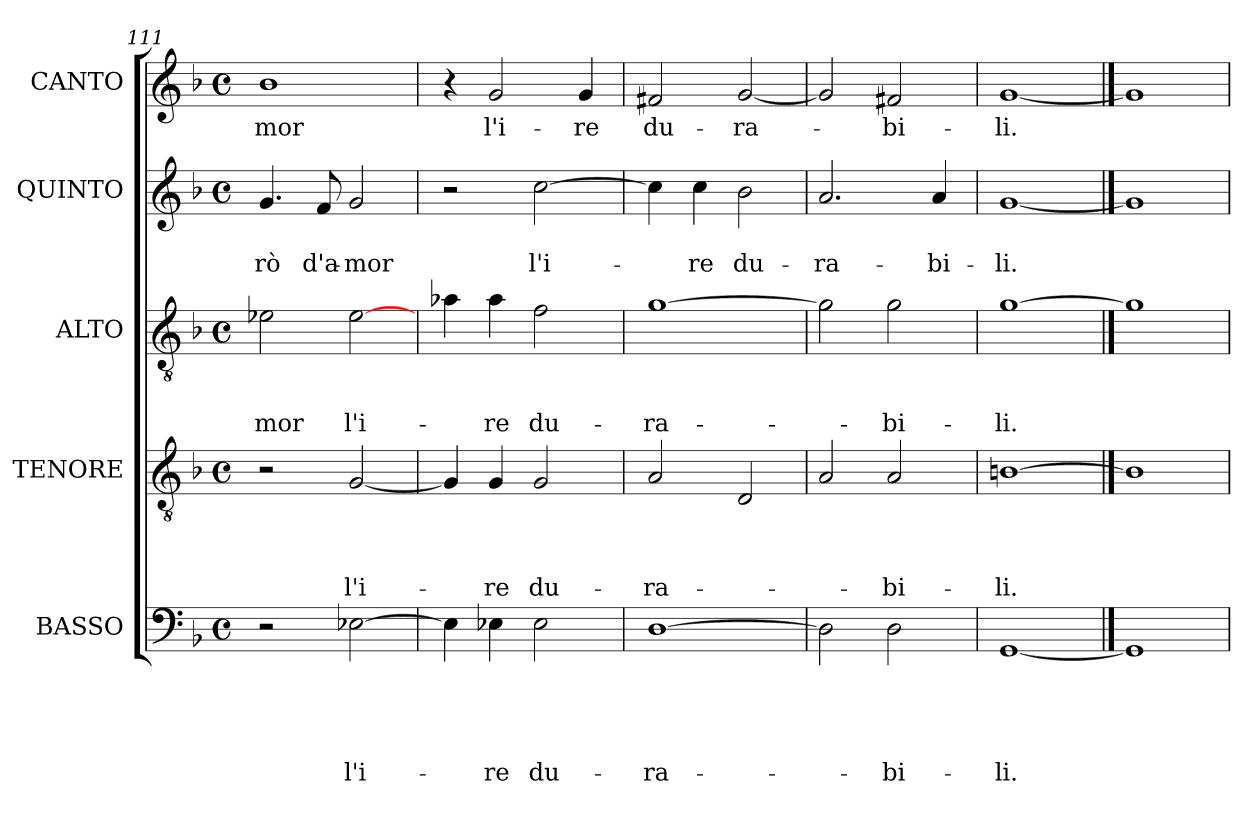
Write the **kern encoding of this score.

**kern	**text	**text	**text	**text	**text	**kern	**text	**text	**text	**text	**kern	**text	**text	**text	**kern	**text	**text	**kern	**text
*part5	*part5	*part5	*part5	*part5	*part5	*part4	*part4	*part4	*part4	*part4	*part3	*part3	*part3	*part3	*part2	*part2	*part2	*part1	*part1
*staff5	*staff5	*staff5	*staff5	*staff5	*staff5	*staff4	*staff4	*staff4	*staff4	*staff4	*staff3	*staff3	*staff3	*staff3	*staff2	*staff2	*staff2	*staff1	*staff1
*I"BASSO	*	*	*	*	*	*I"TENORE	*	*	*	*	*I"ALTO	*	*	*	*I"QUINTO	*	*	*I"CANTO	*
*clefF4	*	*	*	*	*	*clefGv2	*	*	*	*	*clefGv2	*	*	*	*clefG2	*	*	*clefG2	*
*k[b-]	*	*	*	*	*	*k[b-]	*	*	*	*	*k[b-]	*	*	*	*k[b-]	*	*	*k[b-]	*
*F:	*	*	*	*	*	*F:	*	*	*	*	*F:	*	*	*	*F:	*	*	*F:	*
*M4/4	*	*	*	*	*	*M4/4	*	*	*	*	*M4/4	*	*	*	*M4/4	*	*	*M4/4	*
*met(c)	*	*	*	*	*	*met(c)	*	*	*	*	*met(c)	*	*	*	*met(c)	*	*	*met(c)	*
=111	=111	=111	=111	=111	=111	=111	=111	=111	=111	=111	=111	=111	=111	=111	=111	=111	=111	=111	=111
!	!	!	!	!	!	!	!	!	!	!	!	!	!	!LO:LY:b	!	!	!LO:LY:b	!	!LO:LY:b
2r	.	.	.	.	.	2r	.	.	.	.	2e-X\	.	.	-mor	4.g/	.	-rò	1b-	-mor
!	!	!	!	!	!	!	!	!	!	!	!	!	!	!	!	!	!LO:LY:b	!	!
.	.	.	.	.	.	.	.	.	.	.	.	.	.	.	8f/	.	d'a-	.	.
!	!	!	!	!	!LO:LY:b	!	!	!	!	!LO:LY:b	!	!	!	!LO:LY:b	!	!	!LO:LY:b:rj	!	!
[>2E-X\	.	.	.	.	l'i-	[<2G/	.	.	.	l'i-	[>2e-i\	.	.	l'i-	2g/	.	-mor	.	.
=112	=112	=112	=112	=112	=112	=112	=112	=112	=112	=112	=112	=112	=112	=112	=112	=112	=112	=112	=112
4E-\]	.	.	.	.	.	4G/]	.	.	.	.	4a-\	.	.	.	2r	.	.	4r	.
!	!	!	!	!	!LO:LY:b	!	!	!	!	!LO:LY:b	!	!	!	!LO:LY:b	!	!	!	!	!LO:LY:b
4E-i\	.	.	.	.	-re	4G/	.	.	.	-re	4a-i\	.	.	-re	.	.	.	2g/	l'i-
!	!	!	!	!	!LO:LY:b	!	!	!	!	!LO:LY:b	!	!	!	!LO:LY:b	!	!	!LO:LY:b	!	!
2E-i\	.	.	.	.	du-	2G/	.	.	.	du-	2f\	.	.	du-	[>2cc\	.	l'i-	.	.
!	!	!	!	!	!	!	!	!	!	!	!	!	!	!	!	!	!	!	!LO:LY:b
.	.	.	.	.	.	.	.	.	.	.	.	.	.	.	.	.	.	4g/	-re
=113	=113	=113	=113	=113	=113	=113	=113	=113	=113	=113	=113	=113	=113	=113	=113	=113	=113	=113	=113
!	!	!	!	!	!LO:LY:b	!	!	!	!	!LO:LY:b	!	!	!	!LO:LY:b	!	!	!	!	!LO:LY:b
[>1D	.	.	.	.	-ra-	2A/	.	.	.	-ra-	[>1g	.	.	-ra-	4cc\]	.	.	2f#X/	du-
!	!	!	!	!	!	!	!	!	!	!	!	!	!	!	!	!	!LO:LY:b	!	!
.	.	.	.	.	.	.	.	.	.	.	.	.	.	.	4cc\	.	-re	.	.
!	!	!	!	!	!	!	!	!	!	!	!	!	!	!	!	!	!LO:LY:b	!	!LO:LY:b
.	.	.	.	.	.	2D/	.	.	.	.	.	.	.	.	2b-\	.	du-	[<2g/	-ra-
=114	=114	=114	=114	=114	=114	=114	=114	=114	=114	=114	=114	=114	=114	=114	=114	=114	=114	=114	=114
!	!	!	!	!	!	!	!	!	!	!	!	!	!	!	!	!	!LO:LY:b	!	!
2D\]	.	.	.	.	.	2A/	.	.	.	.	2g\]	.	.	.	2.a/	.	-ra-	2g/]	.
!	!	!	!	!	!LO:LY:b	!	!	!	!	!LO:LY:b	!	!	!	!LO:LY:b	!	!	!	!	!LO:LY:b
2D\	.	.	.	.	-bi-	2A/	.	.	.	-bi-	2g\	.	.	-bi-	.	.	.	2f#X/	-bi-
!	!	!	!	!	!	!	!	!	!	!	!	!	!	!	!	!	!LO:LY:b	!	!
.	.	.	.	.	.	.	.	.	.	.	.	.	.	.	4a/	.	-bi-	.	.
=115	=115	=115	=115	=115	=115	=115	=115	=115	=115	=115	=115	=115	=115	=115	=115	=115	=115	=115	=115
!	!	!	!	!	!LO:LY:b:rj	!	!	!	!	!LO:LY:b:rj	!	!	!	!LO:LY:b:rj	!	!	!LO:LY:b:rj	!	!LO:LY:b:rj
[1GG	.	.	.	.	-li.	[1Bn	.	.	.	-li.	[1g	.	.	-li.	[1g	.	-li.	[1g	-li.
==116	==116	==116	==116	==116	==116	==116	==116	==116	==116	==116	==116	==116	==116	==116	==116	==116	==116	==116	==116
1GG]	.	.	.	.	.	1B]	.	.	.	.	1g]	.	.	.	1g]	.	.	1g]	.
=	=	=	=	=	=	=	=	=	=	=	=	=	=	=	=	=	=	=	=
*-	*-	*-	*-	*-	*-	*-	*-	*-	*-	*-	*-	*-	*-	*-	*-	*-	*-	*-	*-
